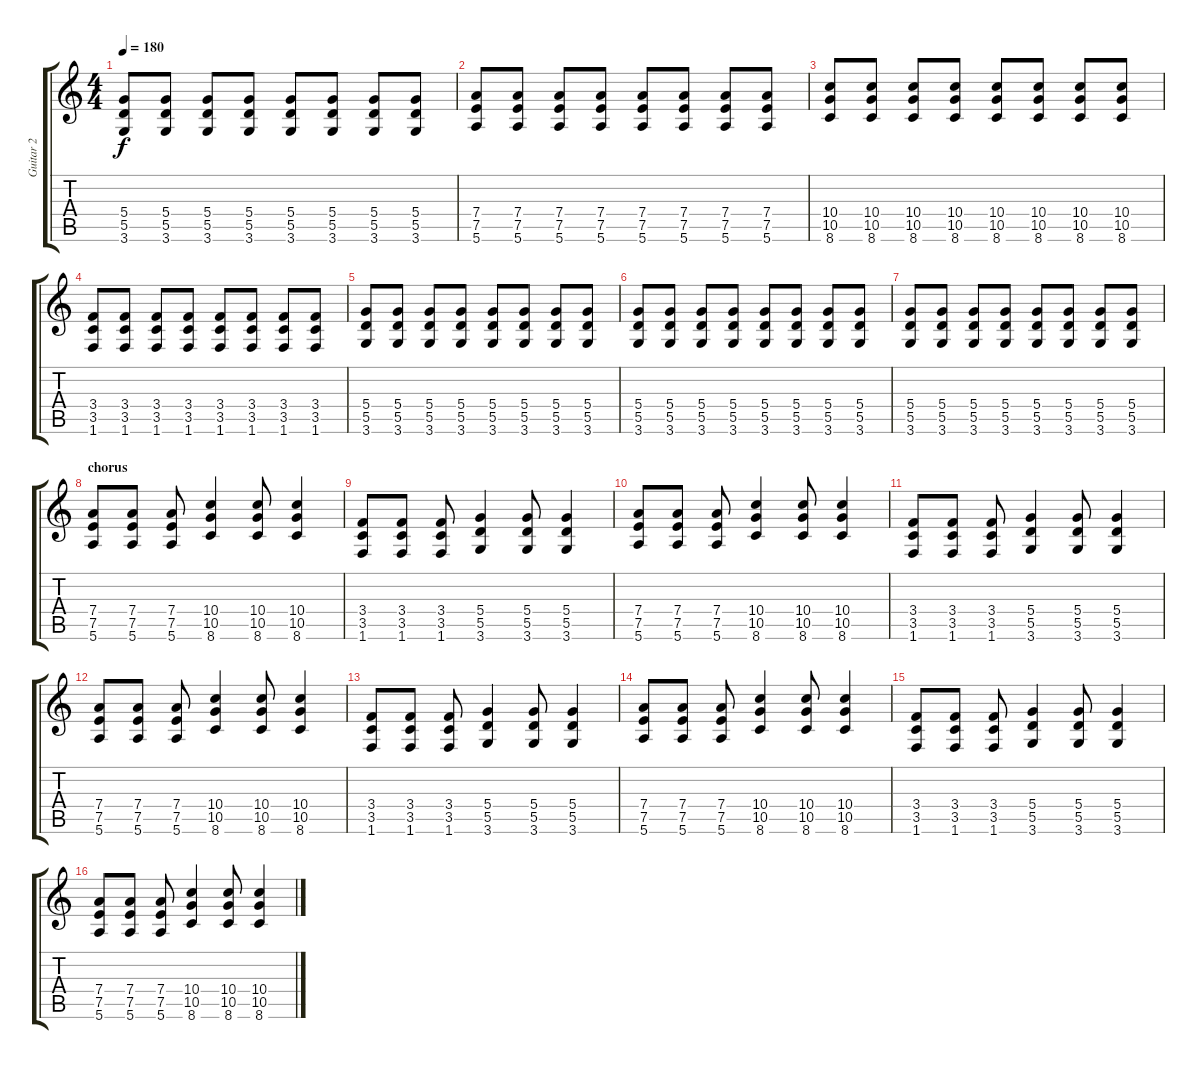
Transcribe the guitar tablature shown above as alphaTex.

\track ("Guitar 2" "Guitar 2") {instrument overdrivenguitar}
\staff {score tabs}
\tuning (E4 B3 G3 D3 A2 E2) {hide}
\ts (4 4)
\tempo 180
\clef g2
\ks c
(5.4 5.5 3.6).8{dy f} (5.4 5.5 3.6).8 (5.4 5.5 3.6).8 (5.4 5.5 3.6).8 (5.4 5.5 3.6).8 (5.4 5.5 3.6).8 (5.4 5.5 3.6).8 (5.4 5.5 3.6).8 |
(7.4 7.5 5.6).8 (7.4 7.5 5.6).8 (7.4 7.5 5.6).8 (7.4 7.5 5.6).8 (7.4 7.5 5.6).8 (7.4 7.5 5.6).8 (7.4 7.5 5.6).8 (7.4 7.5 5.6).8 |
(10.4 10.5 8.6).8 (10.4 10.5 8.6).8 (10.4 10.5 8.6).8 (10.4 10.5 8.6).8 (10.4 10.5 8.6).8 (10.4 10.5 8.6).8 (10.4 10.5 8.6).8 (10.4 10.5 8.6).8 |
(3.4 3.5 1.6).8 (3.4 3.5 1.6).8 (3.4 3.5 1.6).8 (3.4 3.5 1.6).8 (3.4 3.5 1.6).8 (3.4 3.5 1.6).8 (3.4 3.5 1.6).8 (3.4 3.5 1.6).8 |
(5.4 5.5 3.6).8 (5.4 5.5 3.6).8 (5.4 5.5 3.6).8 (5.4 5.5 3.6).8 (5.4 5.5 3.6).8 (5.4 5.5 3.6).8 (5.4 5.5 3.6).8 (5.4 5.5 3.6).8 |
(5.4 5.5 3.6).8 (5.4 5.5 3.6).8 (5.4 5.5 3.6).8 (5.4 5.5 3.6).8 (5.4 5.5 3.6).8 (5.4 5.5 3.6).8 (5.4 5.5 3.6).8 (5.4 5.5 3.6).8 |
(5.4 5.5 3.6).8 (5.4 5.5 3.6).8 (5.4 5.5 3.6).8 (5.4 5.5 3.6).8 (5.4 5.5 3.6).8 (5.4 5.5 3.6).8 (5.4 5.5 3.6).8 (5.4 5.5 3.6).8 |
\section ("" "chorus")
(7.4 7.5 5.6).8 (7.4 7.5 5.6).8 (7.4 7.5 5.6).8 (10.4 10.5 8.6).4 (10.4 10.5 8.6).8 (10.4 10.5 8.6).4 |
(3.4 3.5 1.6).8 (3.4 3.5 1.6).8 (3.4 3.5 1.6).8 (5.4 5.5 3.6).4 (5.4 5.5 3.6).8 (5.4 5.5 3.6).4 |
(7.4 7.5 5.6).8 (7.4 7.5 5.6).8 (7.4 7.5 5.6).8 (10.4 10.5 8.6).4 (10.4 10.5 8.6).8 (10.4 10.5 8.6).4 |
(3.4 3.5 1.6).8 (3.4 3.5 1.6).8 (3.4 3.5 1.6).8 (5.4 5.5 3.6).4 (5.4 5.5 3.6).8 (5.4 5.5 3.6).4 |
(7.4 7.5 5.6).8 (7.4 7.5 5.6).8 (7.4 7.5 5.6).8 (10.4 10.5 8.6).4 (10.4 10.5 8.6).8 (10.4 10.5 8.6).4 |
(3.4 3.5 1.6).8 (3.4 3.5 1.6).8 (3.4 3.5 1.6).8 (5.4 5.5 3.6).4 (5.4 5.5 3.6).8 (5.4 5.5 3.6).4 |
(7.4 7.5 5.6).8 (7.4 7.5 5.6).8 (7.4 7.5 5.6).8 (10.4 10.5 8.6).4 (10.4 10.5 8.6).8 (10.4 10.5 8.6).4 |
(3.4 3.5 1.6).8 (3.4 3.5 1.6).8 (3.4 3.5 1.6).8 (5.4 5.5 3.6).4 (5.4 5.5 3.6).8 (5.4 5.5 3.6).4 |
(7.4 7.5 5.6).8 (7.4 7.5 5.6).8 (7.4 7.5 5.6).8 (10.4 10.5 8.6).4 (10.4 10.5 8.6).8 (10.4 10.5 8.6).4
